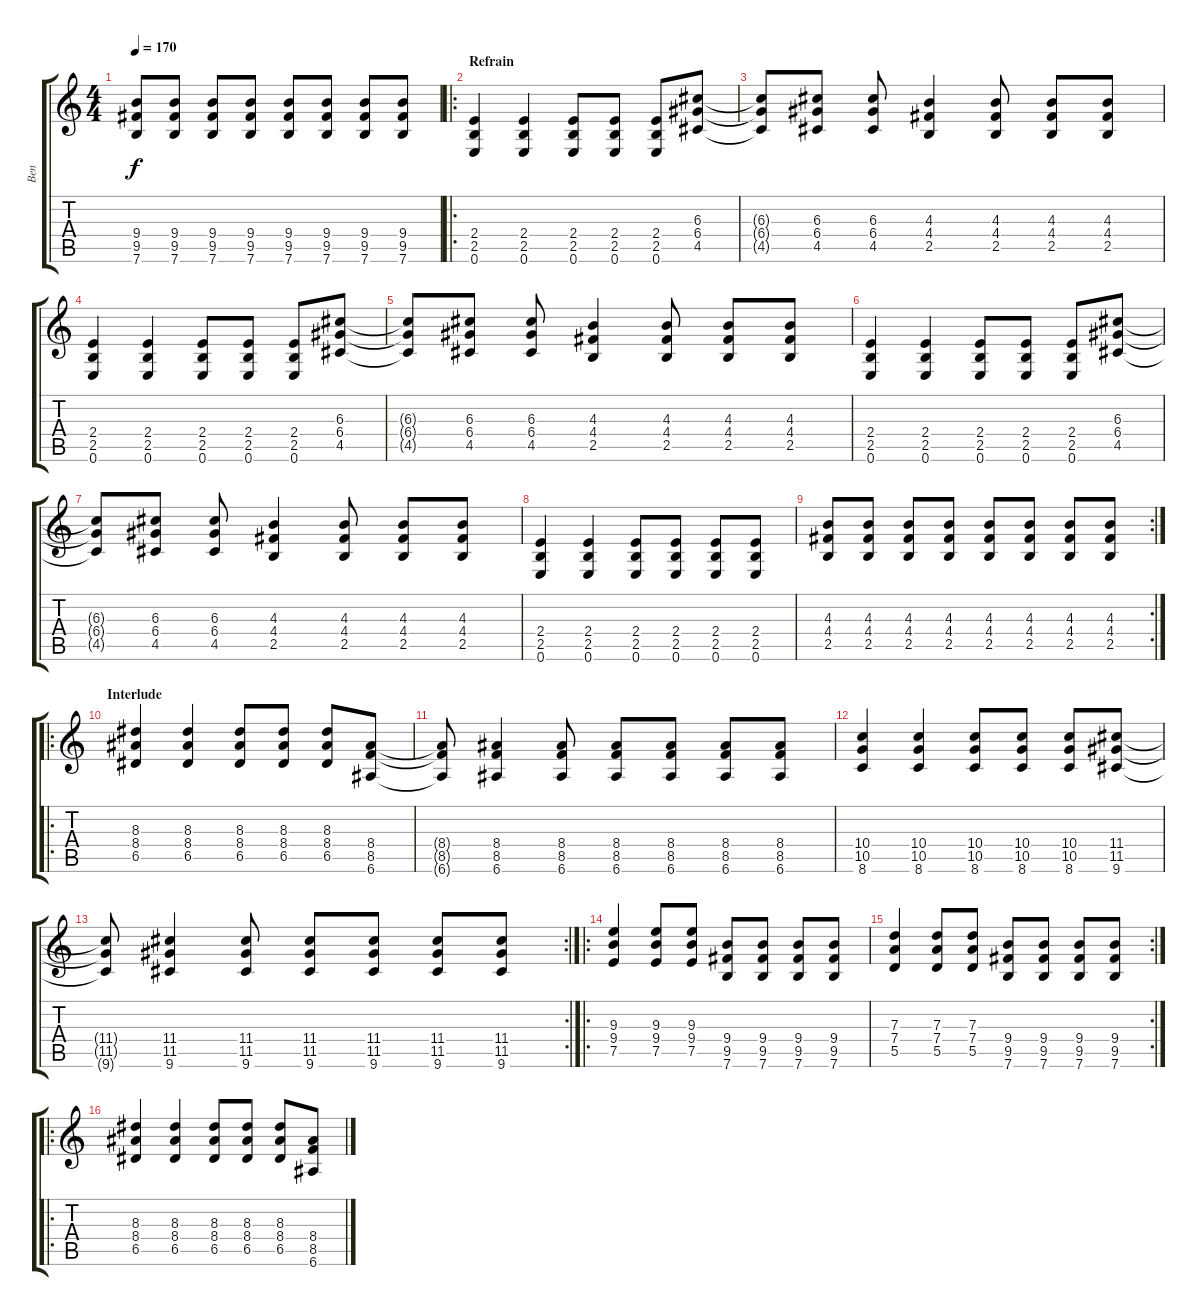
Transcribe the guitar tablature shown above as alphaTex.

\track ("Ben" "Ben") {instrument distortionguitar}
\staff {score tabs}
\tuning (E4 B3 G3 D3 A2 E2) {hide}
\ts (4 4)
\tempo 170
\clef g2
\ks c
(9.4 9.5 7.6).8{dy f} (9.4 9.5 7.6).8 (9.4 9.5 7.6).8 (9.4 9.5 7.6).8 (9.4 9.5 7.6).8 (9.4 9.5 7.6).8 (9.4 9.5 7.6).8 (9.4 9.5 7.6).8 |
\ro
\section ("" "Refrain")
(2.4 2.5 0.6).4 (2.4 2.5 0.6).4 (2.4 2.5 0.6).8 (2.4 2.5 0.6).8 (2.4 2.5 0.6).8 (6.3 6.4 4.5).8 |
(6.3{t} 6.4{t} 4.5{t}).8 (6.3 6.4 4.5).8 (6.3 6.4 4.5).8 (4.3 4.4 2.5).4 (4.3 4.4 2.5).8 (4.3 4.4 2.5).8 (4.3 4.4 2.5).8 |
(2.4 2.5 0.6).4 (2.4 2.5 0.6).4 (2.4 2.5 0.6).8 (2.4 2.5 0.6).8 (2.4 2.5 0.6).8 (6.3 6.4 4.5).8 |
(6.3{t} 6.4{t} 4.5{t}).8 (6.3 6.4 4.5).8 (6.3 6.4 4.5).8 (4.3 4.4 2.5).4 (4.3 4.4 2.5).8 (4.3 4.4 2.5).8 (4.3 4.4 2.5).8 |
(2.4 2.5 0.6).4 (2.4 2.5 0.6).4 (2.4 2.5 0.6).8 (2.4 2.5 0.6).8 (2.4 2.5 0.6).8 (6.3 6.4 4.5).8 |
(6.3{t} 6.4{t} 4.5{t}).8 (6.3 6.4 4.5).8 (6.3 6.4 4.5).8 (4.3 4.4 2.5).4 (4.3 4.4 2.5).8 (4.3 4.4 2.5).8 (4.3 4.4 2.5).8 |
(2.4 2.5 0.6).4 (2.4 2.5 0.6).4 (2.4 2.5 0.6).8 (2.4 2.5 0.6).8 (2.4 2.5 0.6).8 (2.4 2.5 0.6).8 |
\rc 2
(4.3 4.4 2.5).8 (4.3 4.4 2.5).8 (4.3 4.4 2.5).8 (4.3 4.4 2.5).8 (4.3 4.4 2.5).8 (4.3 4.4 2.5).8 (4.3 4.4 2.5).8 (4.3 4.4 2.5).8 |
\ro
\section ("" "Interlude")
(8.3 8.4 6.5).4 (8.3 8.4 6.5).4 (8.3 8.4 6.5).8 (8.3 8.4 6.5).8 (8.3 8.4 6.5).8 (8.4 8.5 6.6).8 |
(8.4{t} 8.5{t} 6.6{t}).8 (8.4 8.5 6.6).4 (8.4 8.5 6.6).8 (8.4 8.5 6.6).8 (8.4 8.5 6.6).8 (8.4 8.5 6.6).8 (8.4 8.5 6.6).8 |
(10.4 10.5 8.6).4 (10.4 10.5 8.6).4 (10.4 10.5 8.6).8 (10.4 10.5 8.6).8 (10.4 10.5 8.6).8 (11.4 11.5 9.6).8 |
\rc 2
(11.4{t} 11.5{t} 9.6{t}).8 (11.4 11.5 9.6).4 (11.4 11.5 9.6).8 (11.4 11.5 9.6).8 (11.4 11.5 9.6).8 (11.4 11.5 9.6).8 (11.4 11.5 9.6).8 |
\ro
(9.3 9.4 7.5).4 (9.3 9.4 7.5).8 (9.3 9.4 7.5).8 (9.4 9.5 7.6).8 (9.4 9.5 7.6).8 (9.4 9.5 7.6).8 (9.4 9.5 7.6).8 |
\rc 2
(7.3 7.4 5.5).4 (7.3 7.4 5.5).8 (7.3 7.4 5.5).8 (9.4 9.5 7.6).8 (9.4 9.5 7.6).8 (9.4 9.5 7.6).8 (9.4 9.5 7.6).8 |
\ro
(8.3 8.4 6.5).4 (8.3 8.4 6.5).4 (8.3 8.4 6.5).8 (8.3 8.4 6.5).8 (8.3 8.4 6.5).8 (8.4 8.5 6.6).8
